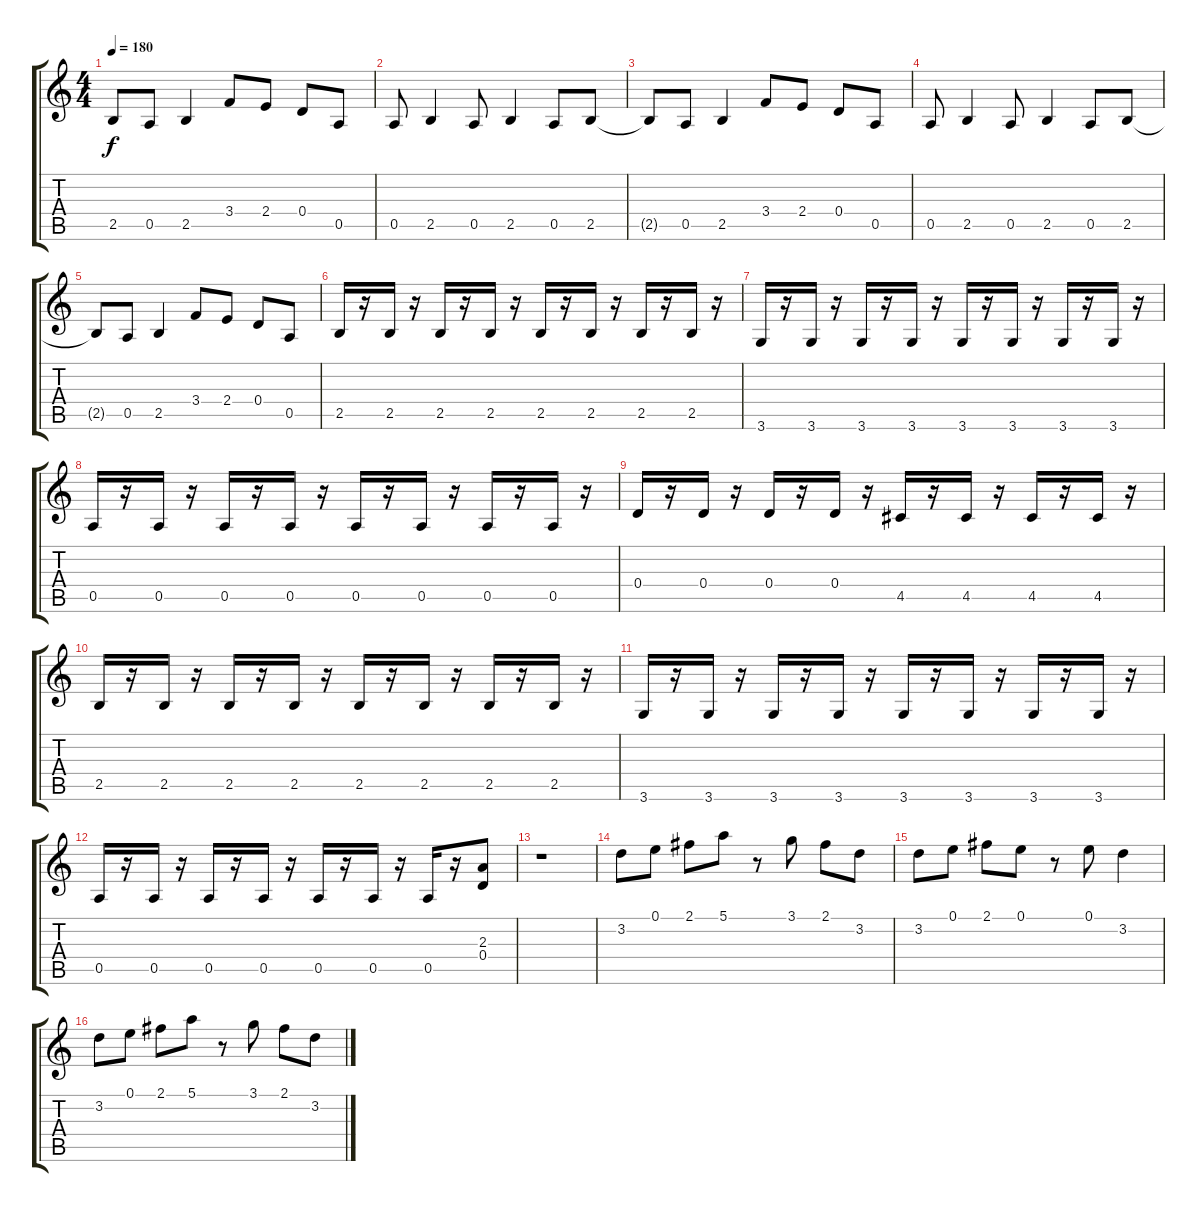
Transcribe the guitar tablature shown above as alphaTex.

\track "" {instrument overdrivenguitar}
\staff {score tabs}
\tuning (E4 B3 G3 D3 A2 E2) {hide}
\ts (4 4)
\tempo 180
\clef g2
\ks c
2.5{t}.8{dy f} 0.5.8 2.5.4 3.4.8 2.4.8 0.4.8 0.5.8 |
0.5.8 2.5.4 0.5.8 2.5.4 0.5.8 2.5.8 |
2.5{t}.8 0.5.8 2.5.4 3.4.8 2.4.8 0.4.8 0.5.8 |
0.5.8 2.5.4 0.5.8 2.5.4 0.5.8 2.5.8 |
2.5{t}.8 0.5.8 2.5.4 3.4.8 2.4.8 0.4.8 0.5.8 |
2.5.16 r.16 2.5.16 r.16 2.5.16 r.16 2.5.16 r.16 2.5.16 r.16 2.5.16 r.16 2.5.16 r.16 2.5.16 r.16 |
3.6.16 r.16 3.6.16 r.16 3.6.16 r.16 3.6.16 r.16 3.6.16 r.16 3.6.16 r.16 3.6.16 r.16 3.6.16 r.16 |
0.5.16 r.16 0.5.16 r.16 0.5.16 r.16 0.5.16 r.16 0.5.16 r.16 0.5.16 r.16 0.5.16 r.16 0.5.16 r.16 |
0.4.16 r.16 0.4.16 r.16 0.4.16 r.16 0.4.16 r.16 4.5.16 r.16 4.5.16 r.16 4.5.16 r.16 4.5.16 r.16 |
2.5.16 r.16 2.5.16 r.16 2.5.16 r.16 2.5.16 r.16 2.5.16 r.16 2.5.16 r.16 2.5.16 r.16 2.5.16 r.16 |
3.6.16 r.16 3.6.16 r.16 3.6.16 r.16 3.6.16 r.16 3.6.16 r.16 3.6.16 r.16 3.6.16 r.16 3.6.16 r.16 |
0.5.16 r.16 0.5.16 r.16 0.5.16 r.16 0.5.16 r.16 0.5.16 r.16 0.5.16 r.16 0.5.16 r.16 (2.3 0.4).8 |
r.1 |
3.2.8 0.1.8 2.1.8 5.1.8 r.8 3.1.8 2.1.8 3.2.8 |
3.2.8 0.1.8 2.1.8 0.1.8 r.8 0.1.8 3.2.4 |
3.2.8 0.1.8 2.1.8 5.1.8 r.8 3.1.8 2.1.8 3.2.8
